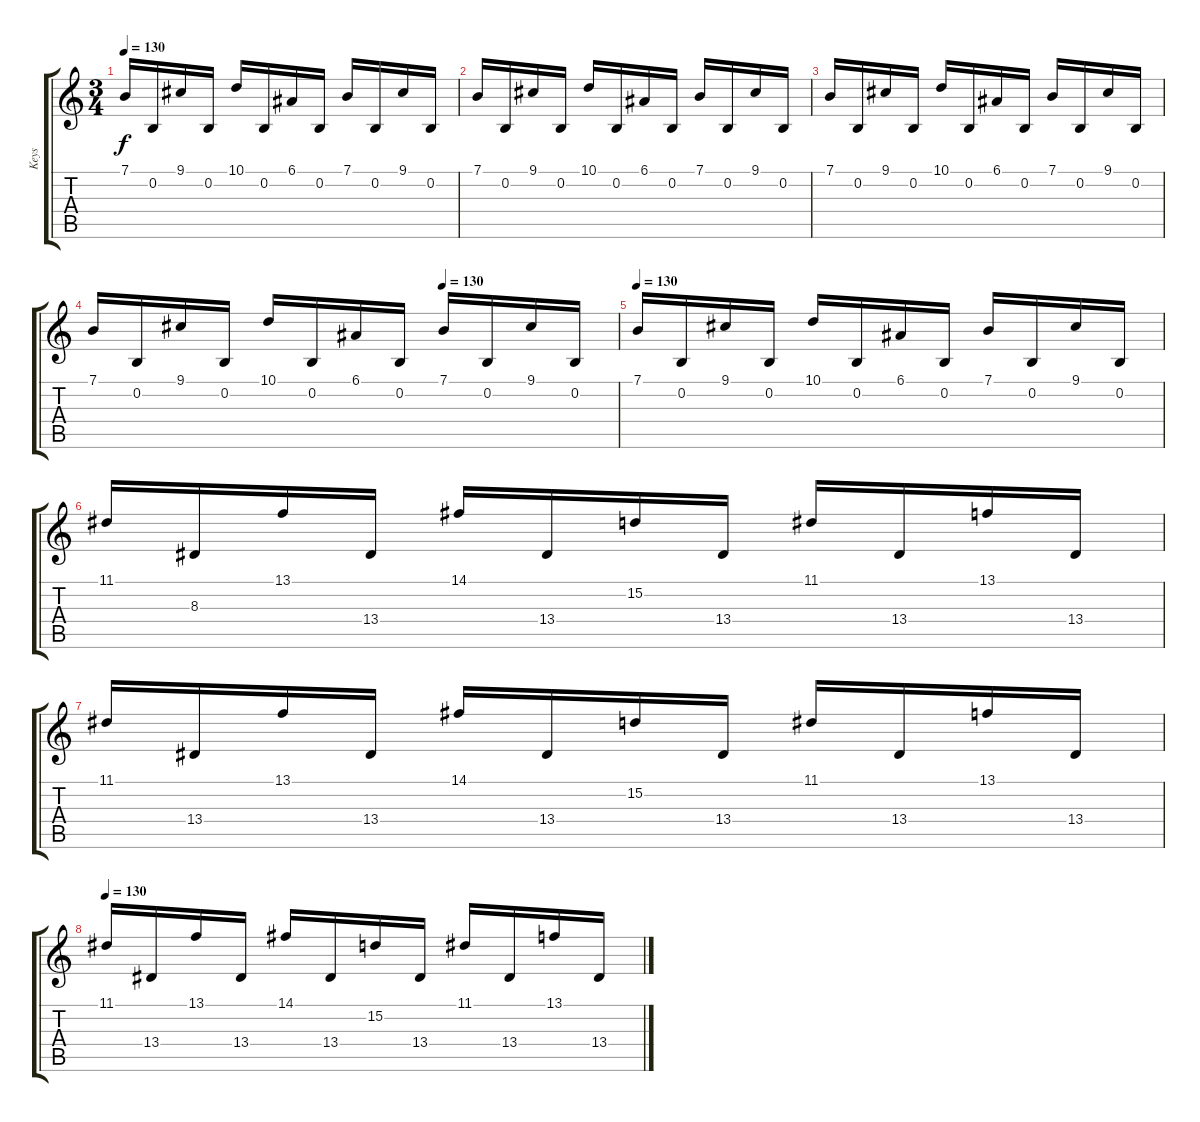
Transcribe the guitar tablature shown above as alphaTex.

\track ("Keys" "Keys") {instrument pad1newage}
\staff {score tabs}
\tuning (E4 B3 G3 D3 A2 E2) {hide}
\ts (3 4)
\tempo 130
\clef g2
\ks c
7.1.16{dy f} 0.2.16 9.1.16 0.2.16 10.1.16 0.2.16 6.1.16 0.2.16 7.1.16 0.2.16 9.1.16 0.2.16 |
7.1.16 0.2.16 9.1.16 0.2.16 10.1.16 0.2.16 6.1.16 0.2.16 7.1.16 0.2.16 9.1.16 0.2.16 |
7.1.16 0.2.16 9.1.16 0.2.16 10.1.16 0.2.16 6.1.16 0.2.16 7.1.16 0.2.16 9.1.16 0.2.16 |
\tempo (130 0.6666666666666666)
7.1.16 0.2.16 9.1.16 0.2.16 10.1.16 0.2.16 6.1.16 0.2.16 7.1.16 0.2.16 9.1.16 0.2.16 |
\tempo 130
7.1.16 0.2.16 9.1.16 0.2.16 10.1.16 0.2.16 6.1.16 0.2.16 7.1.16 0.2.16 9.1.16 0.2.16 |
11.1.16 8.3.16 13.1.16 13.4.16 14.1.16 13.4.16 15.2.16 13.4.16 11.1.16 13.4.16 13.1.16 13.4.16 |
11.1.16 13.4.16 13.1.16 13.4.16 14.1.16 13.4.16 15.2.16 13.4.16 11.1.16 13.4.16 13.1.16 13.4.16 |
\tempo 130
11.1.16 13.4.16 13.1.16 13.4.16 14.1.16 13.4.16 15.2.16 13.4.16 11.1.16 13.4.16 13.1.16 13.4.16
